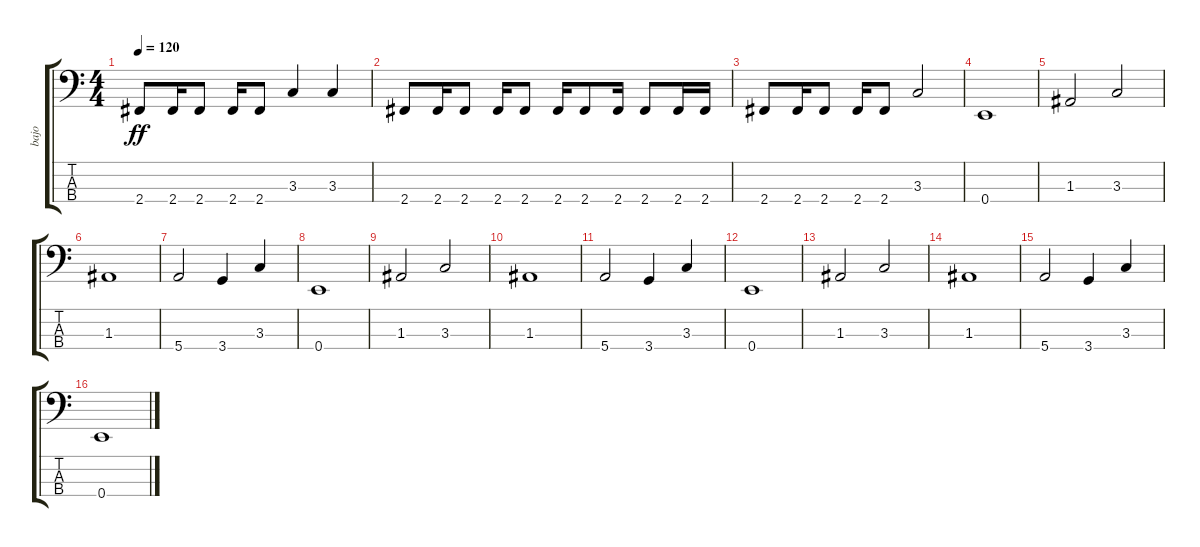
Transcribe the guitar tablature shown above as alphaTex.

\track ("bajo" "bajo") {instrument electricbassfinger}
\staff {score tabs}
\tuning (G2 D2 A1 E1) {hide}
\ts (4 4)
\tempo 120
\clef f4
\ks c
2.4.8{dy ff} 2.4.16 2.4.8 2.4.16 2.4.8 3.3.4 3.3.4 |
2.4.8 2.4.16 2.4.8 2.4.16 2.4.8 2.4.16 2.4.8 2.4.16 2.4.8 2.4.16 2.4.16 |
2.4.8 2.4.16 2.4.8 2.4.16 2.4.8 3.3.2 |
0.4.1 |
1.3.2 3.3.2 |
1.3.1 |
5.4.2 3.4.4 3.3.4 |
0.4.1 |
1.3.2 3.3.2 |
1.3.1 |
5.4.2 3.4.4 3.3.4 |
0.4.1 |
1.3.2 3.3.2 |
1.3.1 |
5.4.2 3.4.4 3.3.4 |
0.4.1
